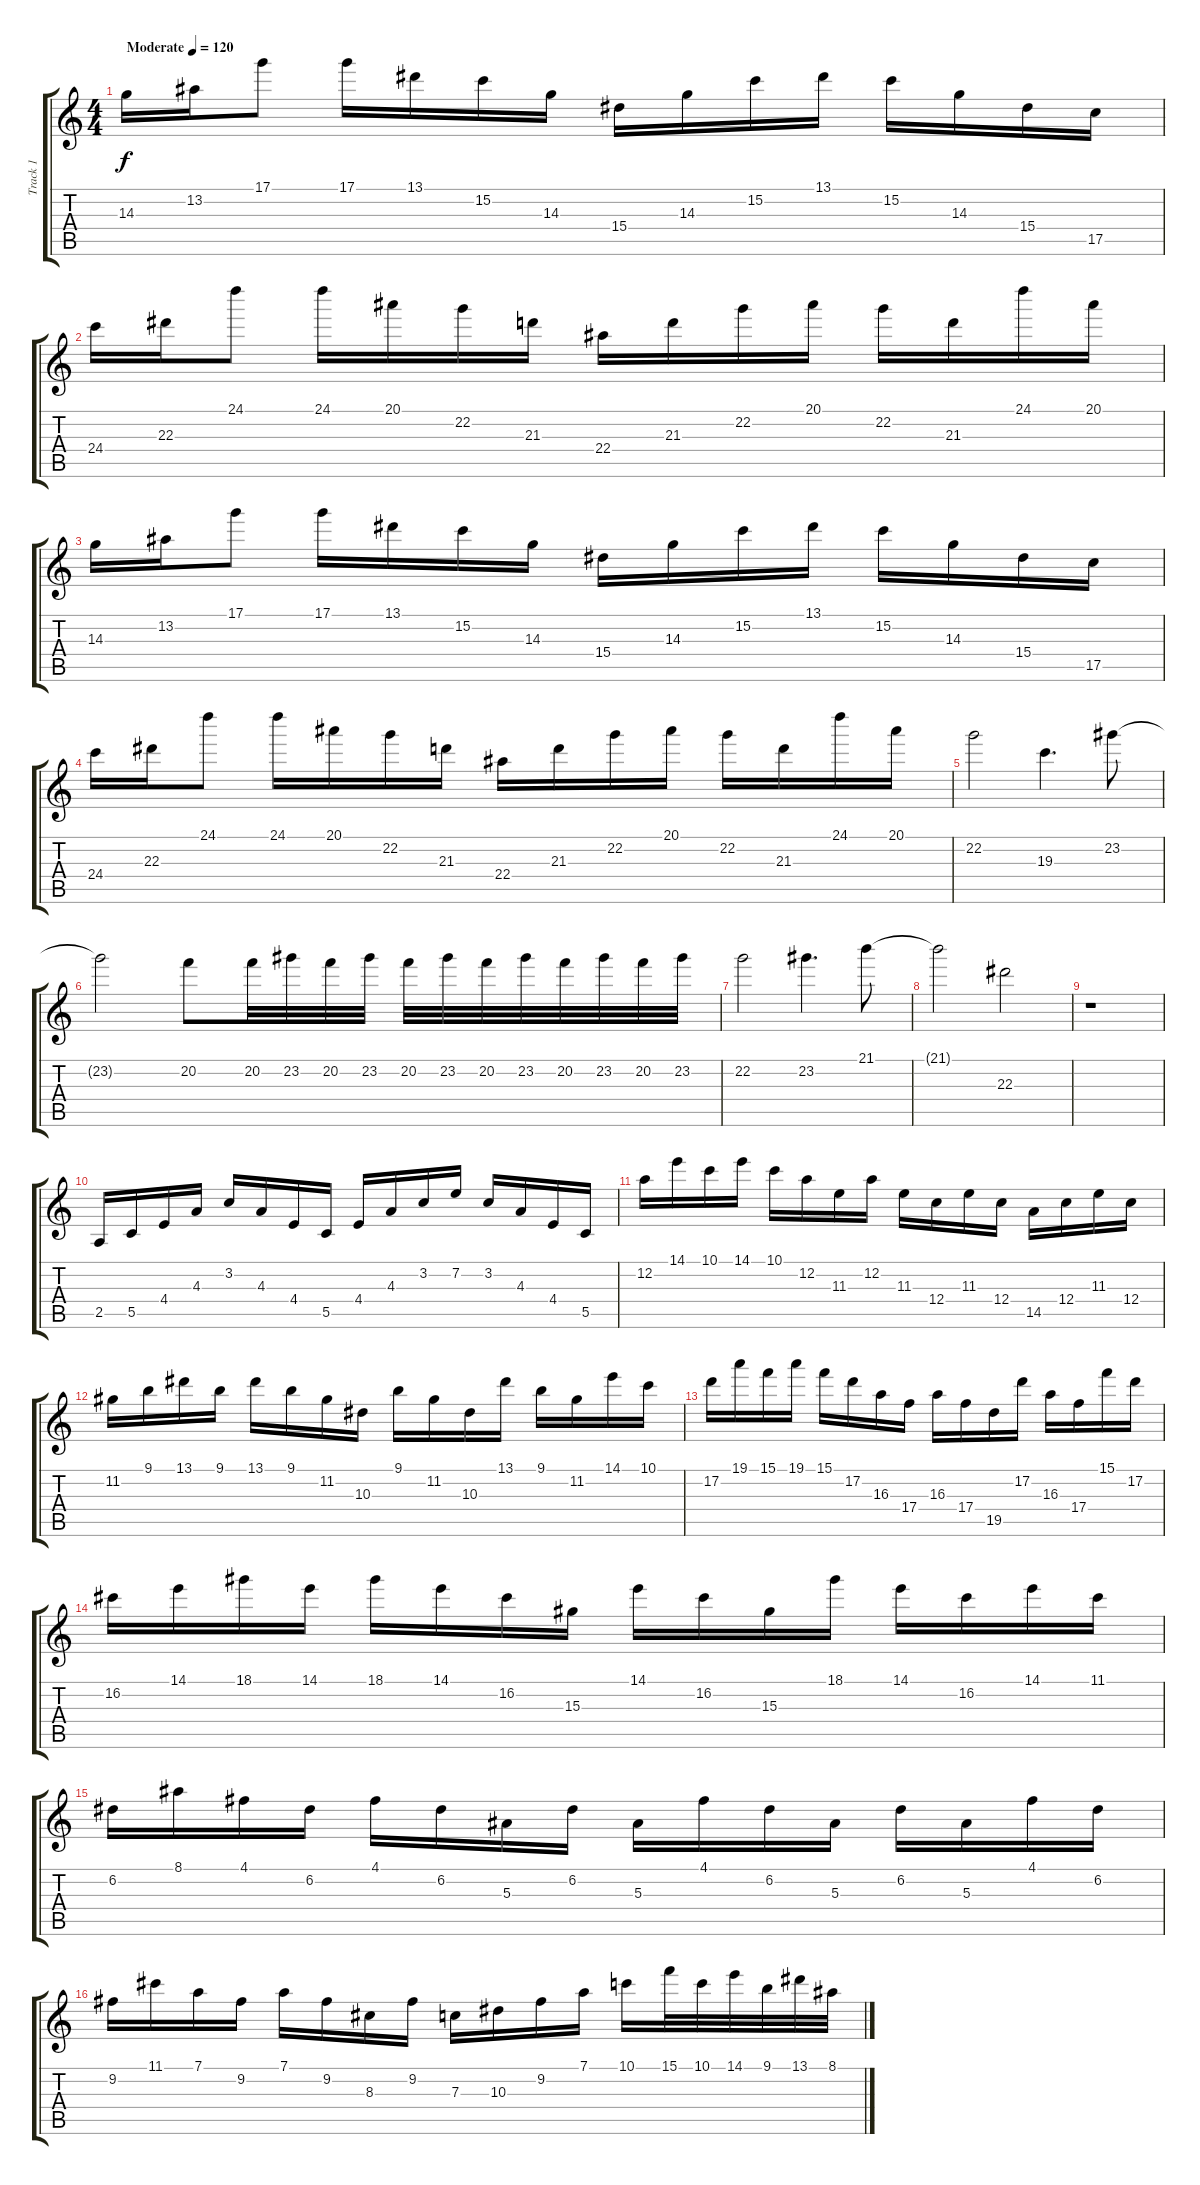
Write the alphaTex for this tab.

\track ("Track 1" "Track 1") {instrument distortionguitar}
\staff {score tabs}
\tuning (D4 A3 F3 C3 G2 C2) {hide}
\ts (4 4)
\tempo (120 "Moderate")
\clef g2
\ks c
14.3.16{dy f instrument distortionguitar} 13.2.16 17.1.8 17.1.16 13.1.16 15.2.16 14.3.16 15.4.16 14.3.16 15.2.16 13.1.16 15.2.16 14.3.16 15.4.16 17.5.16 |
24.4.16 22.3.16 24.1.8 24.1.16 20.1.16 22.2.16 21.3.16 22.4.16 21.3.16 22.2.16 20.1.16 22.2.16 21.3.16 24.1.16 20.1.16 |
14.3.16 13.2.16 17.1.8 17.1.16 13.1.16 15.2.16 14.3.16 15.4.16 14.3.16 15.2.16 13.1.16 15.2.16 14.3.16 15.4.16 17.5.16 |
24.4.16 22.3.16 24.1.8 24.1.16 20.1.16 22.2.16 21.3.16 22.4.16 21.3.16 22.2.16 20.1.16 22.2.16 21.3.16 24.1.16 20.1.16 |
22.2.2 19.3.4{d} 23.2.8 |
23.2{t}.2 20.2.8 20.2.32 23.2.32 20.2.32 23.2.32 20.2.32 23.2.32 20.2.32 23.2.32 20.2.32 23.2.32 20.2.32 23.2.32 |
22.2.2 23.2.4{d} 21.1.8 |
21.1{t}.2 22.3.2 |
r.1 |
2.5.16 5.5.16 4.4.16 4.3.16 3.2.16 4.3.16 4.4.16 5.5.16 4.4.16 4.3.16 3.2.16 7.2.16 3.2.16 4.3.16 4.4.16 5.5.16 |
12.2.16 14.1.16 10.1.16 14.1.16 10.1.16 12.2.16 11.3.16 12.2.16 11.3.16 12.4.16 11.3.16 12.4.16 14.5.16 12.4.16 11.3.16 12.4.16 |
11.2.16 9.1.16 13.1.16 9.1.16 13.1.16 9.1.16 11.2.16 10.3.16 9.1.16 11.2.16 10.3.16 13.1.16 9.1.16 11.2.16 14.1.16 10.1.16 |
17.2.16 19.1.16 15.1.16 19.1.16 15.1.16 17.2.16 16.3.16 17.4.16 16.3.16 17.4.16 19.5.16 17.2.16 16.3.16 17.4.16 15.1.16 17.2.16 |
16.2.16 14.1.16 18.1.16 14.1.16 18.1.16 14.1.16 16.2.16 15.3.16 14.1.16 16.2.16 15.3.16 18.1.16 14.1.16 16.2.16 14.1.16 11.1.16 |
6.2.16 8.1.16 4.1.16 6.2.16 4.1.16 6.2.16 5.3.16 6.2.16 5.3.16 4.1.16 6.2.16 5.3.16 6.2.16 5.3.16 4.1.16 6.2.16 |
9.2.16 11.1.16 7.1.16 9.2.16 7.1.16 9.2.16 8.3.16 9.2.16 7.3.16 10.3.16 9.2.16 7.1.16 10.1.16 15.1.32 10.1.32 14.1.32 9.1.32 13.1.32 8.1.32
